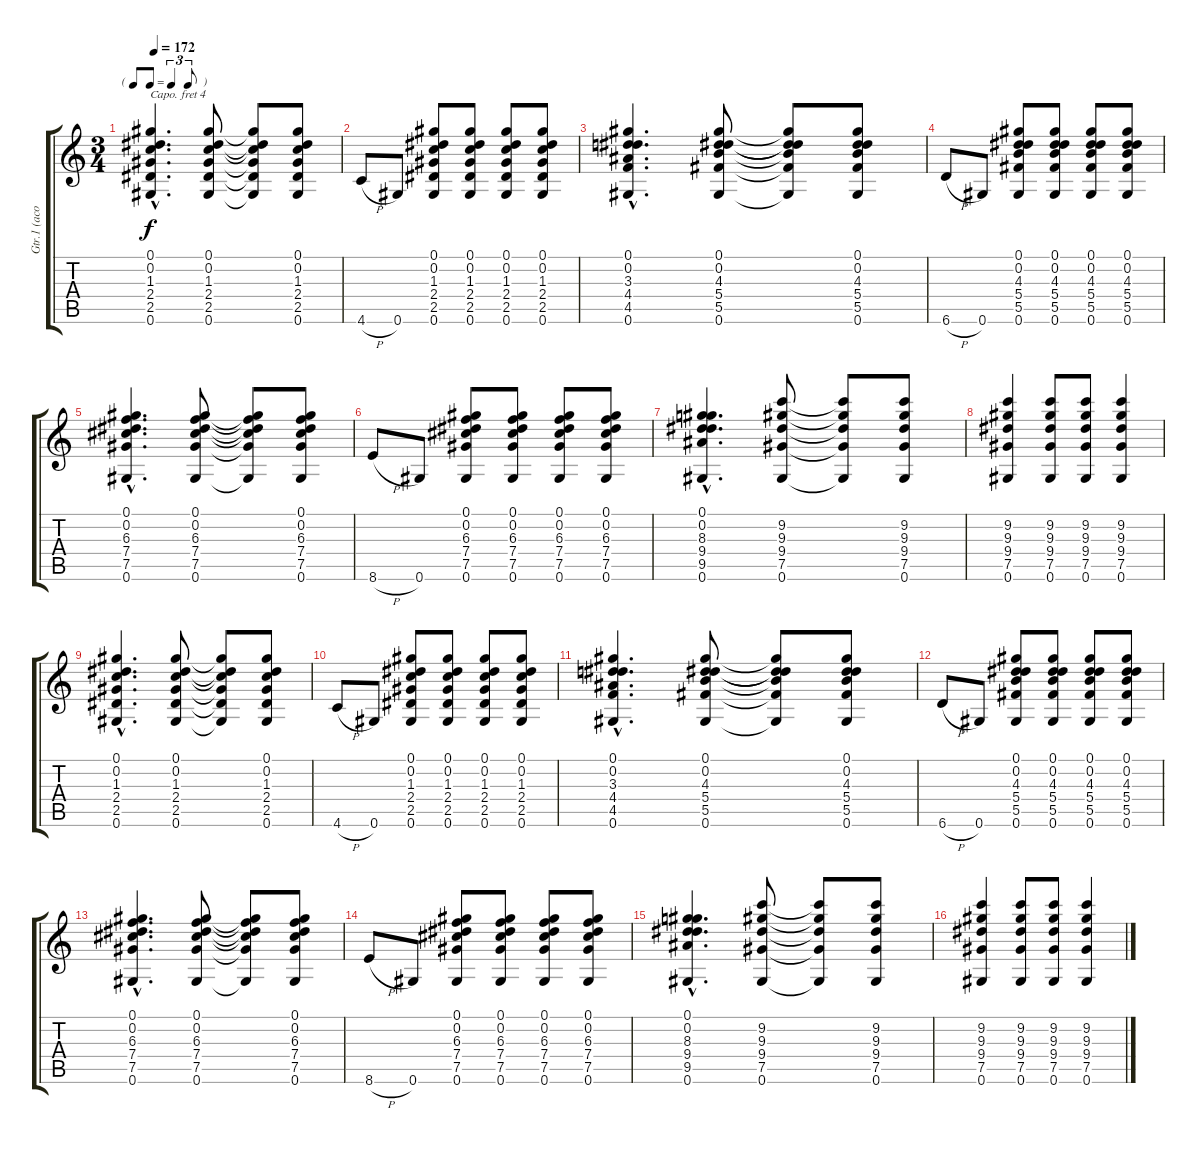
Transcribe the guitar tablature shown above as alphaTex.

\track ("Gtr.1 (acoust.)" "Gtr.1 (aco") {instrument acousticguitarsteel}
\staff {score tabs}
\capo 4
\tuning (E4 B3 G3 D3 A2 E2) {hide}
\ts (3 4)
\tf triplet8th
\tempo 172
\clef g2
\ks c
(0.1{hac} 0.2{hac} 1.3{hac} 2.4{hac} 2.5{hac} 0.6{hac}).4{d dy f} (0.1 0.2 1.3 2.4 2.5 0.6).8 (0.1{t} 0.2{t} 1.3{t} 2.4{t} 2.5{t} 0.6{t}).8 (0.1 0.2 1.3 2.4 2.5 0.6).8 |
4.6{h}.8 0.6.8 (0.1 0.2 1.3 2.4 2.5 0.6).8 (0.1 0.2 1.3 2.4 2.5 0.6).8 (0.1 0.2 1.3 2.4 2.5 0.6).8 (0.1 0.2 1.3 2.4 2.5 0.6).8 |
(0.1{hac} 0.2{hac} 3.3{hac} 4.4{hac} 4.5{hac} 0.6{hac}).4{d} (0.1 0.2 4.3 5.4 5.5 0.6).8 (0.1{t} 0.2{t} 4.3{t} 5.4{t} 5.5{t} 0.6{t}).8 (0.1 0.2 4.3 5.4 5.5 0.6).8 |
6.6{h}.8 0.6.8 (0.1 0.2 4.3 5.4 5.5 0.6).8 (0.1 0.2 4.3 5.4 5.5 0.6).8 (0.1 0.2 4.3 5.4 5.5 0.6).8 (0.1 0.2 4.3 5.4 5.5 0.6).8 |
(0.1{hac} 0.2{hac} 6.3{hac} 7.4{hac} 7.5{hac} 0.6{hac}).4{d} (0.1 0.2 6.3 7.4 7.5 0.6).8 (0.1{t} 0.2{t} 6.3{t} 7.4{t} 7.5{t} 0.6{t}).8 (0.1 0.2 6.3 7.4 7.5 0.6).8 |
8.6{h}.8 0.6.8 (0.1 0.2 6.3 7.4 7.5 0.6).8 (0.1 0.2 6.3 7.4 7.5 0.6).8 (0.1 0.2 6.3 7.4 7.5 0.6).8 (0.1 0.2 6.3 7.4 7.5 0.6).8 |
(0.1{hac} 0.2{hac} 8.3{hac} 9.4{hac} 9.5{hac} 0.6{hac}).4{d} (9.2 9.3 9.4 7.5 0.6).8 (9.2{t} 9.3{t} 9.4{t} 7.5{t} 0.6{t}).8 (9.2 9.3 9.4 7.5 0.6).8 |
(9.2 9.3 9.4 7.5 0.6).4 (9.2 9.3 9.4 7.5 0.6).8 (9.2 9.3 9.4 7.5 0.6).8 (9.2 9.3 9.4 7.5 0.6).4 |
(0.1{hac} 0.2{hac} 1.3{hac} 2.4{hac} 2.5{hac} 0.6{hac}).4{d} (0.1 0.2 1.3 2.4 2.5 0.6).8 (0.1{t} 0.2{t} 1.3{t} 2.4{t} 2.5{t} 0.6{t}).8 (0.1 0.2 1.3 2.4 2.5 0.6).8 |
4.6{h}.8 0.6.8 (0.1 0.2 1.3 2.4 2.5 0.6).8 (0.1 0.2 1.3 2.4 2.5 0.6).8 (0.1 0.2 1.3 2.4 2.5 0.6).8 (0.1 0.2 1.3 2.4 2.5 0.6).8 |
(0.1{hac} 0.2{hac} 3.3{hac} 4.4{hac} 4.5{hac} 0.6{hac}).4{d} (0.1 0.2 4.3 5.4 5.5 0.6).8 (0.1{t} 0.2{t} 4.3{t} 5.4{t} 5.5{t} 0.6{t}).8 (0.1 0.2 4.3 5.4 5.5 0.6).8 |
6.6{h}.8 0.6.8 (0.1 0.2 4.3 5.4 5.5 0.6).8 (0.1 0.2 4.3 5.4 5.5 0.6).8 (0.1 0.2 4.3 5.4 5.5 0.6).8 (0.1 0.2 4.3 5.4 5.5 0.6).8 |
(0.1{hac} 0.2{hac} 6.3{hac} 7.4{hac} 7.5{hac} 0.6{hac}).4{d} (0.1 0.2 6.3 7.4 7.5 0.6).8 (0.1{t} 0.2{t} 6.3{t} 7.4{t} 7.5{t} 0.6{t}).8 (0.1 0.2 6.3 7.4 7.5 0.6).8 |
8.6{h}.8 0.6.8 (0.1 0.2 6.3 7.4 7.5 0.6).8 (0.1 0.2 6.3 7.4 7.5 0.6).8 (0.1 0.2 6.3 7.4 7.5 0.6).8 (0.1 0.2 6.3 7.4 7.5 0.6).8 |
(0.1{hac} 0.2{hac} 8.3{hac} 9.4{hac} 9.5{hac} 0.6{hac}).4{d} (9.2 9.3 9.4 7.5 0.6).8 (9.2{t} 9.3{t} 9.4{t} 7.5{t} 0.6{t}).8 (9.2 9.3 9.4 7.5 0.6).8 |
(9.2 9.3 9.4 7.5 0.6).4 (9.2 9.3 9.4 7.5 0.6).8 (9.2 9.3 9.4 7.5 0.6).8 (9.2 9.3 9.4 7.5 0.6).4
